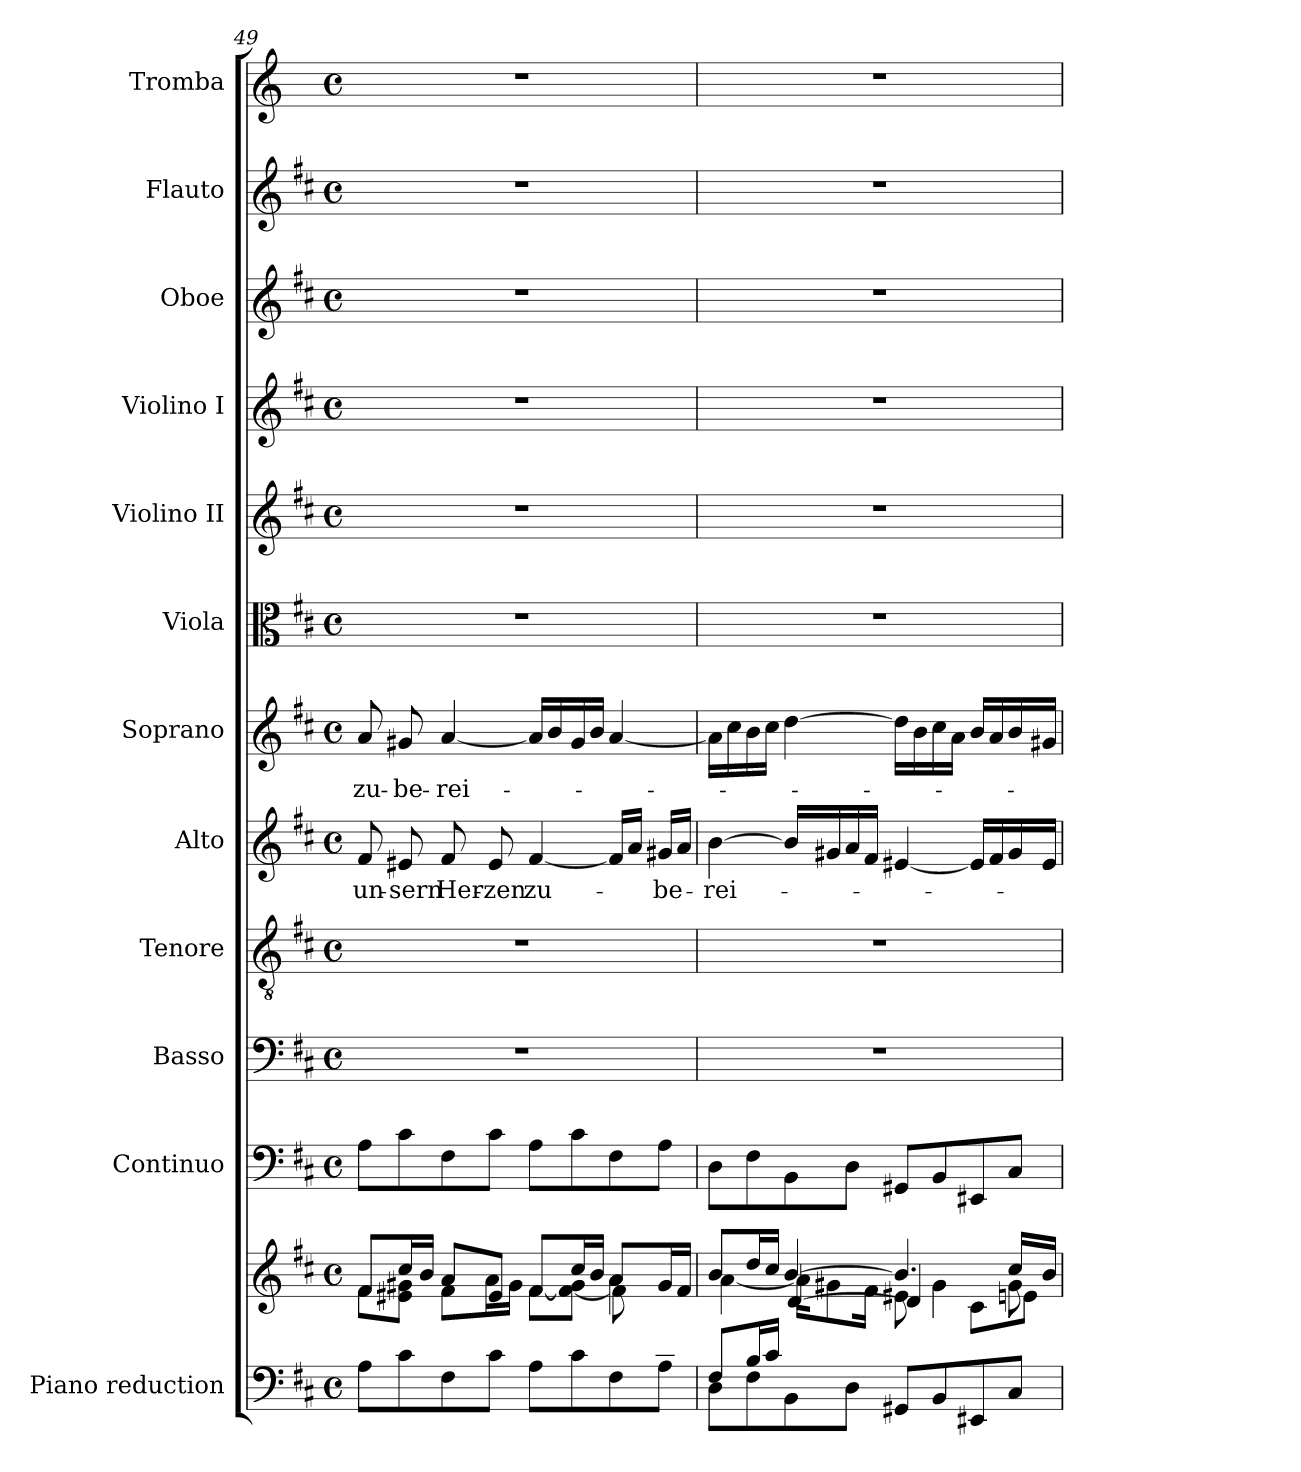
**kern	**kern	**kern	**kern	**kern	**kern	**text	**kern	**text	**kern	**kern	**kern	**kern	**kern	**kern
*part12	*part12	*part11	*part10	*part9	*part8	*part8	*part7	*part7	*part6	*part5	*part4	*part3	*part2	*part1
*staff13	*staff12	*staff11	*staff10	*staff9	*staff8	*staff8	*staff7	*staff7	*staff6	*staff5	*staff4	*staff3	*staff2	*staff1
*I"Piano reduction	*	*I"Continuo	*I"Basso	*I"Tenore	*I"Alto	*	*I"Soprano	*	*I"Viola	*I"Violino II	*I"Violino I	*I"Oboe	*I"Flauto	*I"Tromba
*I'Pno	*	*	*	*	*	*	*	*	*I'Vla	*I'Vln	*I'Vln	*I'Ob	*I'Fl	*
*clefF4	*clefG2	*clefF4	*clefF4	*clefGv2	*clefG2	*	*clefG2	*	*clefC3	*clefG2	*clefG2	*clefG2	*clefG2	*clefG2
*	*	*	*	*	*	*	*	*	*	*	*	*	*	*ITrd-1c-2
*k[f#c#]	*k[f#c#]	*k[f#c#]	*k[f#c#]	*k[f#c#]	*k[f#c#]	*	*k[f#c#]	*	*k[f#c#]	*k[f#c#]	*k[f#c#]	*k[f#c#]	*k[f#c#]	*k[f#c#]
*M4/4	*M4/4	*M4/4	*M4/4	*M4/4	*M4/4	*	*M4/4	*	*M4/4	*M4/4	*M4/4	*M4/4	*M4/4	*M4/4
*met(c)	*met(c)	*met(c)	*met(c)	*met(c)	*met(c)	*	*met(c)	*	*met(c)	*met(c)	*met(c)	*met(c)	*met(c)	*met(c)
=49	=49	=49	=49	=49	=49	=49	=49	=49	=49	=49	=49	=49	=49	=49
*^	*^	*	*	*	*	*	*	*	*	*	*	*	*	*
*	*	*	*^	*	*	*	*	*	*	*	*	*	*	*	*	*
!	!	!	!	!	!	!	!	!	!LO:LY:b	!	!LO:LY:b	!	!	!	!	!	!
2.ryy	8A\L	8f#/L	8f#\L	2.ryy	8A\L	1r	1r	8f#/	un-	8a/	zu-	1r	1r	1r	1r	1r	1r
!	!	!	!	!	!	!	!	!	!LO:LY:b	!	!LO:LY:b	!	!	!	!	!	!
.	8c#\	16cc#/L	8e#X\ 8g#X\J	.	8c#\	.	.	8e#X/	-sern	8g#X/	-be-	.	.	.	.	.	.
.	.	16b/JJ	.	.	.	.	.	.	.	.	.	.	.	.	.	.	.
!	!	!	!	!	!	!	!	!	!LO:LY:b	!	!LO:LY:b	!	!	!	!	!	!
.	8F#\	8a/L	8f#\L	.	8F#\	.	.	8f#/	Her-	[4a/	-rei-	.	.	.	.	.	.
!	!	!	!	!	!	!	!	!	!LO:LY:b	!	!	!	!	!	!	!	!
.	8c#\J	8e#/J	16a\L	.	8c#\J	.	.	8e#/	-zen	.	.	.	.	.	.	.	.
.	.	.	16g#\JJ	.	.	.	.	.	.	.	.	.	.	.	.	.	.
!	!	!	!	!	!	!	!	!	!LO:LY:b	!	!	!	!	!	!	!	!
.	8A\L	8f#/L	[8f#\L	.	8A\L	.	.	[4f#/	zu-	16a/LL]	.	.	.	.	.	.	.
.	.	.	.	.	.	.	.	.	.	16b/	.	.	.	.	.	.	.
.	8c#\	16cc#/L	8f#\_ 8g#\J	.	8c#\	.	.	.	.	16g#/	.	.	.	.	.	.	.
.	.	16b/JJ	.	.	.	.	.	.	.	16b/JJ	.	.	.	.	.	.	.
8ryy	8F#\	8a/L	4a\	8f#\L]	8F#\	.	.	16f#/LL]	.	[4a/	.	.	.	.	.	.	.
.	.	.	.	.	.	.	.	16a/JJ	.	.	.	.	.	.	.	.	.
!	!	!	!	!	!	!	!	!	!LO:LY:b	!	!	!	!	!	!	!	!
8c#/J	8A\J	16g#/L	.	8ryy	8A\J	.	.	16g#X/LL	-be-	.	.	.	.	.	.	.	.
.	.	16f#/JJ	.	.	.	.	.	16a/JJ	.	.	.	.	.	.	.	.	.
=50	=50	=50	=50	=50	=50	=50	=50	=50	=50	=50	=50	=50	=50	=50	=50	=50	=50
!	!	!	!	!	!	!	!	!	!LO:LY:b	!	!	!	!	!	!	!	!
8F#/L	8D\L	8b/L	[4a\	4ryy	8D\L	1r	1r	[4b\	-rei-	16a\LL]	.	1r	1r	1r	1r	1r	1r
.	.	.	.	.	.	.	.	.	.	16cc#\	.	.	.	.	.	.	.
16B/L	8F#\	16dd/L	.	.	8F#\	.	.	.	.	16b\	.	.	.	.	.	.	.
16c#/JJ	.	16cc#/JJ	.	.	.	.	.	.	.	16cc#\JJ	.	.	.	.	.	.	.
2.ryy	8BB\	[4b/	16a\KL]	[4d/	8BB\	.	.	16b/LL]	.	[4dd\	.	.	.	.	.	.	.
.	.	.	8g#X\	.	.	.	.	16g#X/	.	.	.	.	.	.	.	.	.
.	8D\J	.	.	.	8D\J	.	.	16a/	.	.	.	.	.	.	.	.	.
.	.	.	16f#\Jk	.	.	.	.	16f#/JJ	.	.	.	.	.	.	.	.	.
.	8GG#X/L	4.b/]	8e#X\	4d/]	8GG#X/L	.	.	[4e#X/	.	16dd\LL]	.	.	.	.	.	.	.
.	.	.	.	.	.	.	.	.	.	16b\	.	.	.	.	.	.	.
.	8BB/	.	4g#\	.	8BB/	.	.	.	.	16cc#\	.	.	.	.	.	.	.
.	.	.	.	.	.	.	.	.	.	16a\JJ	.	.	.	.	.	.	.
.	8EE#X/	.	.	8c#\L	8EE#X/	.	.	16e#/LL]	.	16b/LL	.	.	.	.	.	.	.
.	.	.	.	.	.	.	.	16f#/	.	16a/	.	.	.	.	.	.	.
.	8C#/J	16cc#/LL	8g#\	8en\J	8C#/J	.	.	16g#/	.	16b/	.	.	.	.	.	.	.
.	.	16b/JJ	.	.	.	.	.	16e#/JJ	.	16g#X/JJ	.	.	.	.	.	.	.
*v	*v	*	*	*	*	*	*	*	*	*	*	*	*	*	*	*	*
*	*v	*v	*v	*	*	*	*	*	*	*	*	*	*	*	*	*
=	=	=	=	=	=	=	=	=	=	=	=	=	=	=
*-	*-	*-	*-	*-	*-	*-	*-	*-	*-	*-	*-	*-	*-	*-
